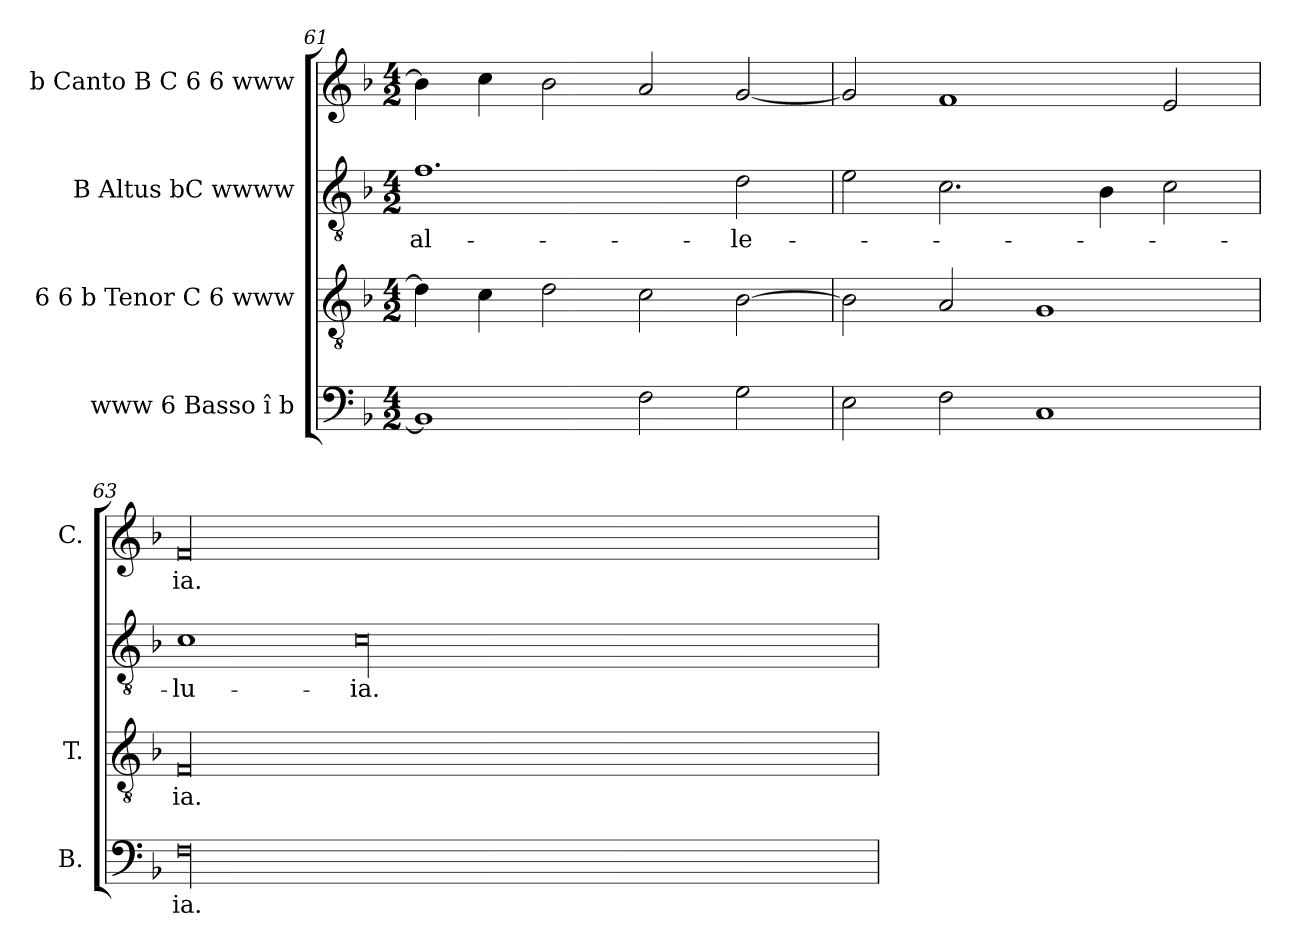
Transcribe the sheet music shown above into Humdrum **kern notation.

**kern	**text	**kern	**text	**kern	**text	**kern	**text
*part4	*part4	*part3	*part3	*part2	*part2	*part1	*part1
*staff4	*staff4	*staff3	*staff3	*staff2	*staff2	*staff1	*staff1
*I"www  6  Basso  î  b	*	*I"6 6  b  Tenor  C 6  www	*	*I"B  Altus  bC  wwww	*	*I"b  Canto  B  C 6 6 www	*
*I'B.	*	*I'T.	*	*	*	*I'C.	*
*clefF4	*	*clefGv2	*	*clefGv2	*	*clefG2	*
*k[b-]	*	*k[b-]	*	*k[b-]	*	*k[b-]	*
*F:	*	*F:	*	*F:	*	*F:	*
*M4/2	*	*M4/2	*	*M4/2	*	*M4/2	*
=61	=61	=61	=61	=61	=61	=61	=61
!	!	!	!	!	!LO:LY:b:cj	!	!
1BB-]	.	4d\]	.	1.f	al-	4b-\]	.
.	.	4c\	.	.	.	4cc\	.
.	.	2d\	.	.	.	2b-\	.
2F\	.	2c\	.	.	.	2a/	.
!	!	!	!	!	!LO:LY:b:cj	!	!
2G\	.	[>2B-\	.	2d\	-le-	[<2g/	.
=62	=62	=62	=62	=62	=62	=62	=62
2E\	.	2B-\]	.	2e\	.	2g/]	.
2F\	.	2A/	.	2.c\	.	1f	.
1C	.	1G	.	.	.	.	.
.	.	.	.	4B-\	.	.	.
.	.	.	.	2c\	.	2e/	.
=63	=63	=63	=63	=63	=63	=63	=63
!	!LO:LY:b:cj	!	!LO:LY:b:cj	!	!LO:LY:b:cj	!	!LO:LY:b:cj
00F\	-ia.	00F/	-ia.	1c	-lu-	00f/	-ia.
!	!	!	!	!	!LO:LY:b:cj	!	!
.	.	.	.	00c\	-ia.	.	.
1ryy	.	1ryy	.	.	.	1ryy	.
=	=	=	=	=	=	=	=
*-	*-	*-	*-	*-	*-	*-	*-
